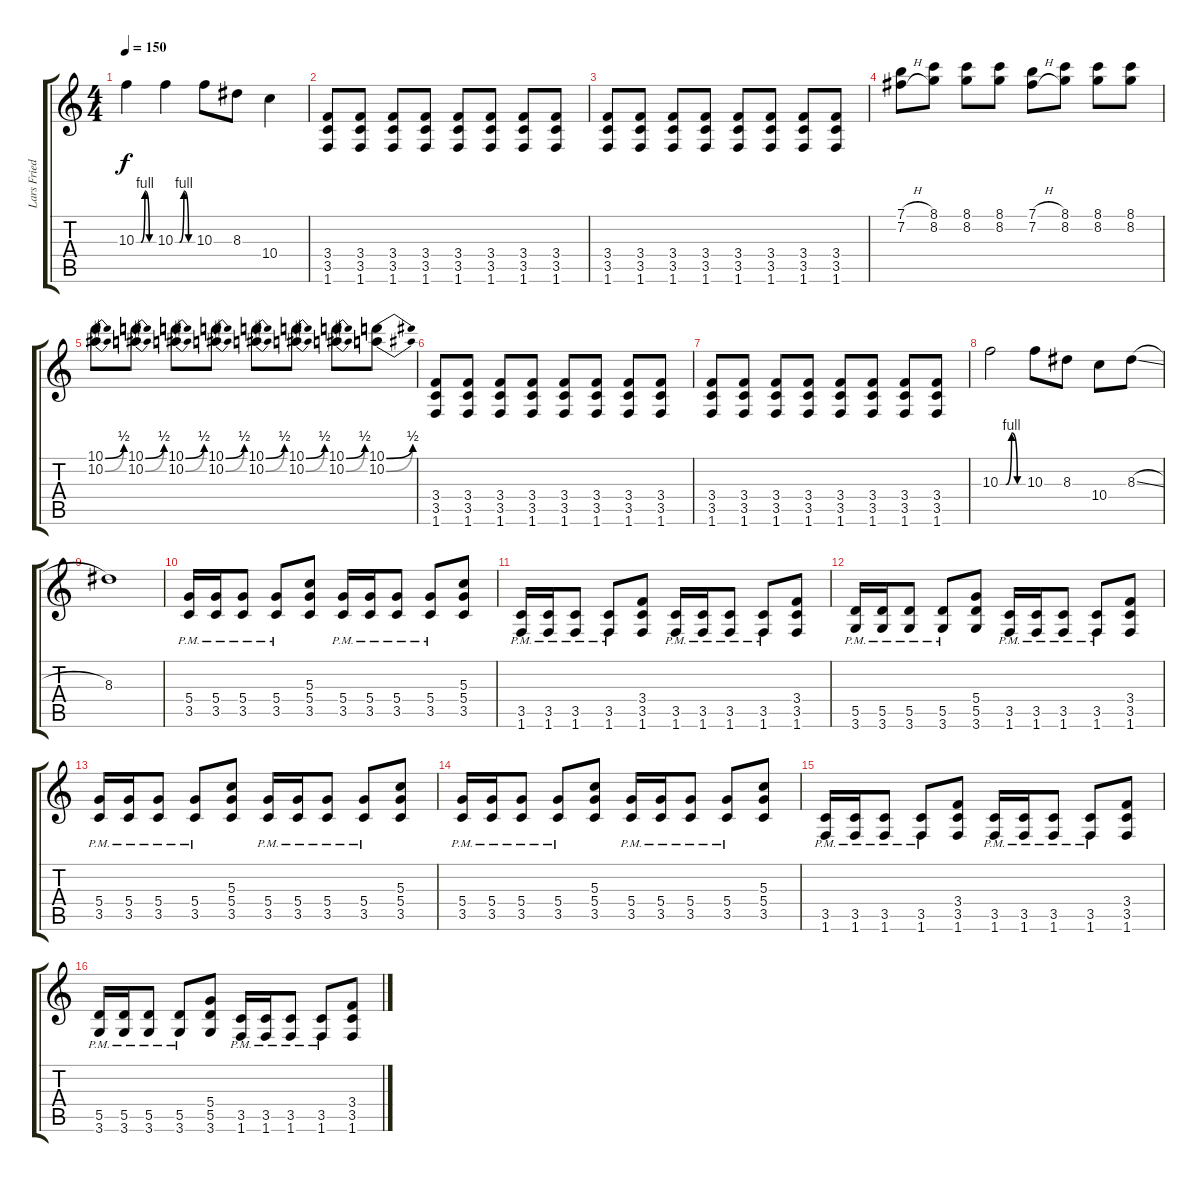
\track ("Lars Friedriksen" "Lars Fried") {instrument distortionguitar}
\staff {score tabs}
\tuning (E4 B3 G3 D3 A2 E2) {hide}
\ts (4 4)
\tempo 150
\clef g2
\ks c
10.3{be (custom 0 0 16 0 30 4 45 0 60 0)}.4{dy f} 10.3{be (custom 0 0 15 0 30 4 46 0 60 0)}.4 10.3.8 8.3.8 10.4.4 |
(3.4 3.5 1.6).8 (3.4 3.5 1.6).8 (3.4 3.5 1.6).8 (3.4 3.5 1.6).8 (3.4 3.5 1.6).8 (3.4 3.5 1.6).8 (3.4 3.5 1.6).8 (3.4 3.5 1.6).8 |
(3.4 3.5 1.6).8 (3.4 3.5 1.6).8 (3.4 3.5 1.6).8 (3.4 3.5 1.6).8 (3.4 3.5 1.6).8 (3.4 3.5 1.6).8 (3.4 3.5 1.6).8 (3.4 3.5 1.6).8 |
(7.1{h} 7.2{h}).8 (8.1 8.2).8 (8.1 8.2).8 (8.1 8.2).8 (7.1{h} 7.2{h}).8 (8.1 8.2).8 (8.1 8.2).8 (8.1 8.2).8 |
(10.1{be (bend 0 0 60 2)} 10.2{be (bend 0 0 60 2)}).8 (10.1{be (bend 0 0 60 2)} 10.2{be (bend 0 0 60 2)}).8 (10.1{be (bend 0 0 60 2)} 10.2{be (bend 0 0 60 2)}).8 (10.1{be (bend 0 0 60 2)} 10.2{be (bend 0 0 60 2)}).8 (10.1{be (bend 0 0 60 2)} 10.2{be (bend 0 0 60 2)}).8 (10.1{be (bend 0 0 60 2)} 10.2{be (bend 0 0 60 2)}).8 (10.1{be (bend 0 0 60 2)} 10.2{be (bend 0 0 60 2)}).8 (10.1{be (bend 0 0 60 2)} 10.2{be (bend 0 0 60 2)}).8 |
(3.4 3.5 1.6).8 (3.4 3.5 1.6).8 (3.4 3.5 1.6).8 (3.4 3.5 1.6).8 (3.4 3.5 1.6).8 (3.4 3.5 1.6).8 (3.4 3.5 1.6).8 (3.4 3.5 1.6).8 |
(3.4 3.5 1.6).8 (3.4 3.5 1.6).8 (3.4 3.5 1.6).8 (3.4 3.5 1.6).8 (3.4 3.5 1.6).8 (3.4 3.5 1.6).8 (3.4 3.5 1.6).8 (3.4 3.5 1.6).8 |
10.3{be (custom 0 0 15 0 30 4 45 0 60 0)}.2 10.3.8 8.3.8 10.4.8 8.3{sl}.8 |
8.3.1 |
(5.4{pm} 3.5{pm}).16 (5.4{pm} 3.5{pm}).16 (5.4{pm} 3.5{pm}).8 (5.4{pm} 3.5{pm}).8 (5.3 5.4 3.5).8 (5.4{pm} 3.5{pm}).16 (5.4{pm} 3.5{pm}).16 (5.4{pm} 3.5{pm}).8 (5.4{pm} 3.5{pm}).8 (5.3 5.4 3.5).8 |
(3.5{pm} 1.6{pm}).16 (3.5{pm} 1.6{pm}).16 (3.5{pm} 1.6{pm}).8 (3.5{pm} 1.6{pm}).8 (3.4 3.5 1.6).8 (3.5{pm} 1.6{pm}).16 (3.5{pm} 1.6{pm}).16 (3.5{pm} 1.6{pm}).8 (3.5{pm} 1.6{pm}).8 (3.4 3.5 1.6).8 |
(5.5{pm} 3.6{pm}).16 (5.5{pm} 3.6{pm}).16 (5.5{pm} 3.6{pm}).8 (5.5{pm} 3.6{pm}).8 (5.4 5.5 3.6).8 (3.5{pm} 1.6{pm}).16 (3.5{pm} 1.6{pm}).16 (3.5{pm} 1.6{pm}).8 (3.5{pm} 1.6{pm}).8 (3.4 3.5 1.6).8 |
(5.4{pm} 3.5{pm}).16 (5.4{pm} 3.5{pm}).16 (5.4{pm} 3.5{pm}).8 (5.4{pm} 3.5{pm}).8 (5.3 5.4 3.5).8 (5.4{pm} 3.5{pm}).16 (5.4{pm} 3.5{pm}).16 (5.4{pm} 3.5{pm}).8 (5.4{pm} 3.5{pm}).8 (5.3 5.4 3.5).8 |
(5.4{pm} 3.5{pm}).16 (5.4{pm} 3.5{pm}).16 (5.4{pm} 3.5{pm}).8 (5.4{pm} 3.5{pm}).8 (5.3 5.4 3.5).8 (5.4{pm} 3.5{pm}).16 (5.4{pm} 3.5{pm}).16 (5.4{pm} 3.5{pm}).8 (5.4{pm} 3.5{pm}).8 (5.3 5.4 3.5).8 |
(3.5{pm} 1.6{pm}).16 (3.5{pm} 1.6{pm}).16 (3.5{pm} 1.6{pm}).8 (3.5{pm} 1.6{pm}).8 (3.4 3.5 1.6).8 (3.5{pm} 1.6{pm}).16 (3.5{pm} 1.6{pm}).16 (3.5{pm} 1.6{pm}).8 (3.5{pm} 1.6{pm}).8 (3.4 3.5 1.6).8 |
(5.5{pm} 3.6{pm}).16 (5.5{pm} 3.6{pm}).16 (5.5{pm} 3.6{pm}).8 (5.5{pm} 3.6{pm}).8 (5.4 5.5 3.6).8 (3.5{pm} 1.6{pm}).16 (3.5{pm} 1.6{pm}).16 (3.5{pm} 1.6{pm}).8 (3.5{pm} 1.6{pm}).8 (3.4 3.5 1.6).8
